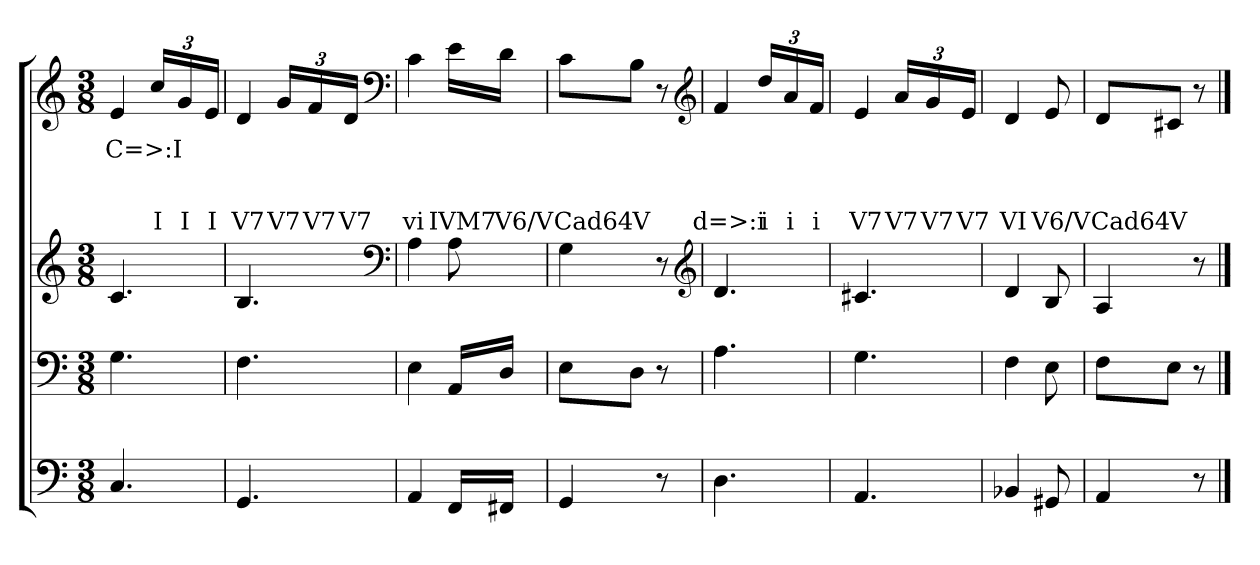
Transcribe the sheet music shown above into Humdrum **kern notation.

**kern	**kern	**kern	**kern	**text	**text	**text	**text
*part4	*part3	*part2	*part1	*part1	*part1	*part1	*part1
*staff4	*staff3	*staff2	*staff1	*staff1	*staff1	*staff1	*staff1
*clefF4	*clefF4	*clefG2	*clefG2	*	*	*	*
*k[]	*k[]	*k[]	*k[]	*	*	*	*
*C:	*C:	*C:	*C:	*	*	*	*
*M3/8	*M3/8	*M3/8	*M3/8	*	*	*	*
=1	=1	=1	=1	=1	=1	=1	=1
4.C	4.G	4.c	4e	C=>:I	.	.	.
.	.	.	24cc/LL	.	.	.	I
.	.	.	24g/	.	.	.	I
.	.	.	24e/JJ	.	.	.	I
=2	=2	=2	=2	=2	=2	=2	=2
4.GG	4.F	4.B	4d	.	.	.	V7
.	.	.	24g/LL	.	.	.	V7
.	.	.	24f/	.	.	.	V7
.	.	.	24d/JJ	.	.	.	V7
*	*	*clefF4	*clefF4	*	*	*	*
=3	=3	=3	=3	=3	=3	=3	=3
4AA	4E	4A	4c	.	.	.	vi
16FF/LL	16AA/LL	8A	16e\LL	.	.	.	IVM7
16FF#X/JJ	16D/JJ	.	16d\JJ	.	.	.	V6/V
=4	=4	=4	=4	=4	=4	=4	=4
4GG	8E\L	4G	8c\L	.	.	.	Cad64
.	8D\J	.	8B\J	.	.	.	V
8r	8r	8r	8r	.	.	.	.
*	*	*clefG2	*clefG2	*	*	*	*
=5	=5	=5	=5	=5	=5	=5	=5
4.D	4.A	4.d	4f	.	.	.	d=>:i
.	.	.	24dd/LL	.	.	.	i
.	.	.	24a/	.	.	.	i
.	.	.	24f/JJ	.	.	.	i
=6	=6	=6	=6	=6	=6	=6	=6
4.AA	4.G	4.c#X	4e	.	.	.	V7
.	.	.	24a/LL	.	.	.	V7
.	.	.	24g/	.	.	.	V7
.	.	.	24e/JJ	.	.	.	V7
=7	=7	=7	=7	=7	=7	=7	=7
4BB-X	4F	4d	4d	.	.	.	VI
8GG#X	8E	8B	8e	.	.	.	V6/V
=8	=8	=8	=8	=8	=8	=8	=8
4AA	8F\L	4A	8d/L	.	.	.	Cad64
.	8E\J	.	8c#X/J	.	.	.	V
8r	8r	8r	8r	.	.	.	.
==	==	==	==	==	==	==	==
*-	*-	*-	*-	*-	*-	*-	*-
